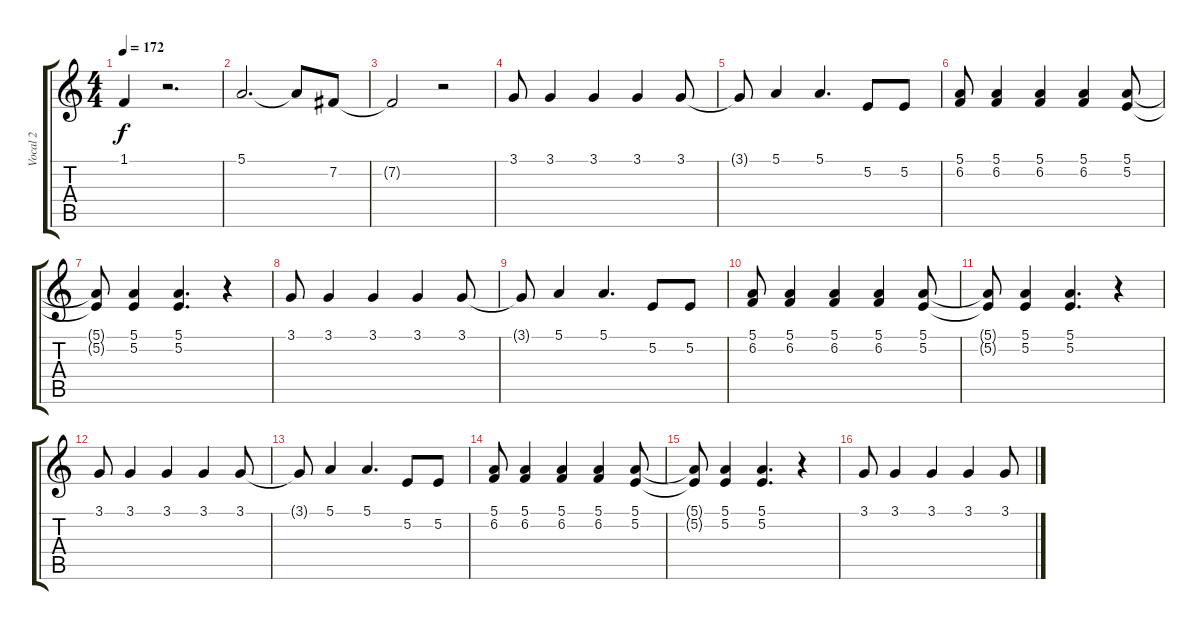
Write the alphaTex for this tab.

\track ("Vocal 2" "Vocal 2") {instrument lead2sawtooth}
\staff {score tabs}
\tuning (E4 B3 G3 D3 A2 E2) {hide}
\ts (4 4)
\tempo 172
\clef g2
\ks c
1.1{t}.4{dy f} r.2{d} |
5.1.2{d} 5.1{t}.8 7.2.8 |
7.2{t}.2 r.2 |
3.1.8 3.1.4 3.1.4 3.1.4 3.1.8 |
3.1{t}.8 5.1.4 5.1.4{d} 5.2.8 5.2.8 |
(5.1 6.2).8 (5.1 6.2).4 (5.1 6.2).4 (5.1 6.2).4 (5.1 5.2).8 |
(5.1{t} 5.2{t}).8 (5.1 5.2).4{balance 0} (5.1 5.2).4{d balance 16} r.4 |
3.1.8{balance 8} 3.1.4 3.1.4 3.1.4 3.1.8 |
3.1{t}.8 5.1.4 5.1.4{d} 5.2.8 5.2.8 |
(5.1 6.2).8 (5.1 6.2).4 (5.1 6.2).4 (5.1 6.2).4 (5.1 5.2).8{balance 16} |
(5.1{t} 5.2{t}).8 (5.1 5.2).4 (5.1 5.2).4{d balance 16} r.4 |
3.1.8{balance 8} 3.1.4 3.1.4 3.1.4 3.1.8 |
3.1{t}.8 5.1.4 5.1.4{d} 5.2.8 5.2.8 |
(5.1 6.2).8 (5.1 6.2).4 (5.1 6.2).4 (5.1 6.2).4 (5.1 5.2).8 |
(5.1{t} 5.2{t}).8 (5.1 5.2).4{balance 16} (5.1 5.2).4{d balance 0} r.4 |
3.1.8{balance 8} 3.1.4 3.1.4 3.1.4 3.1.8
